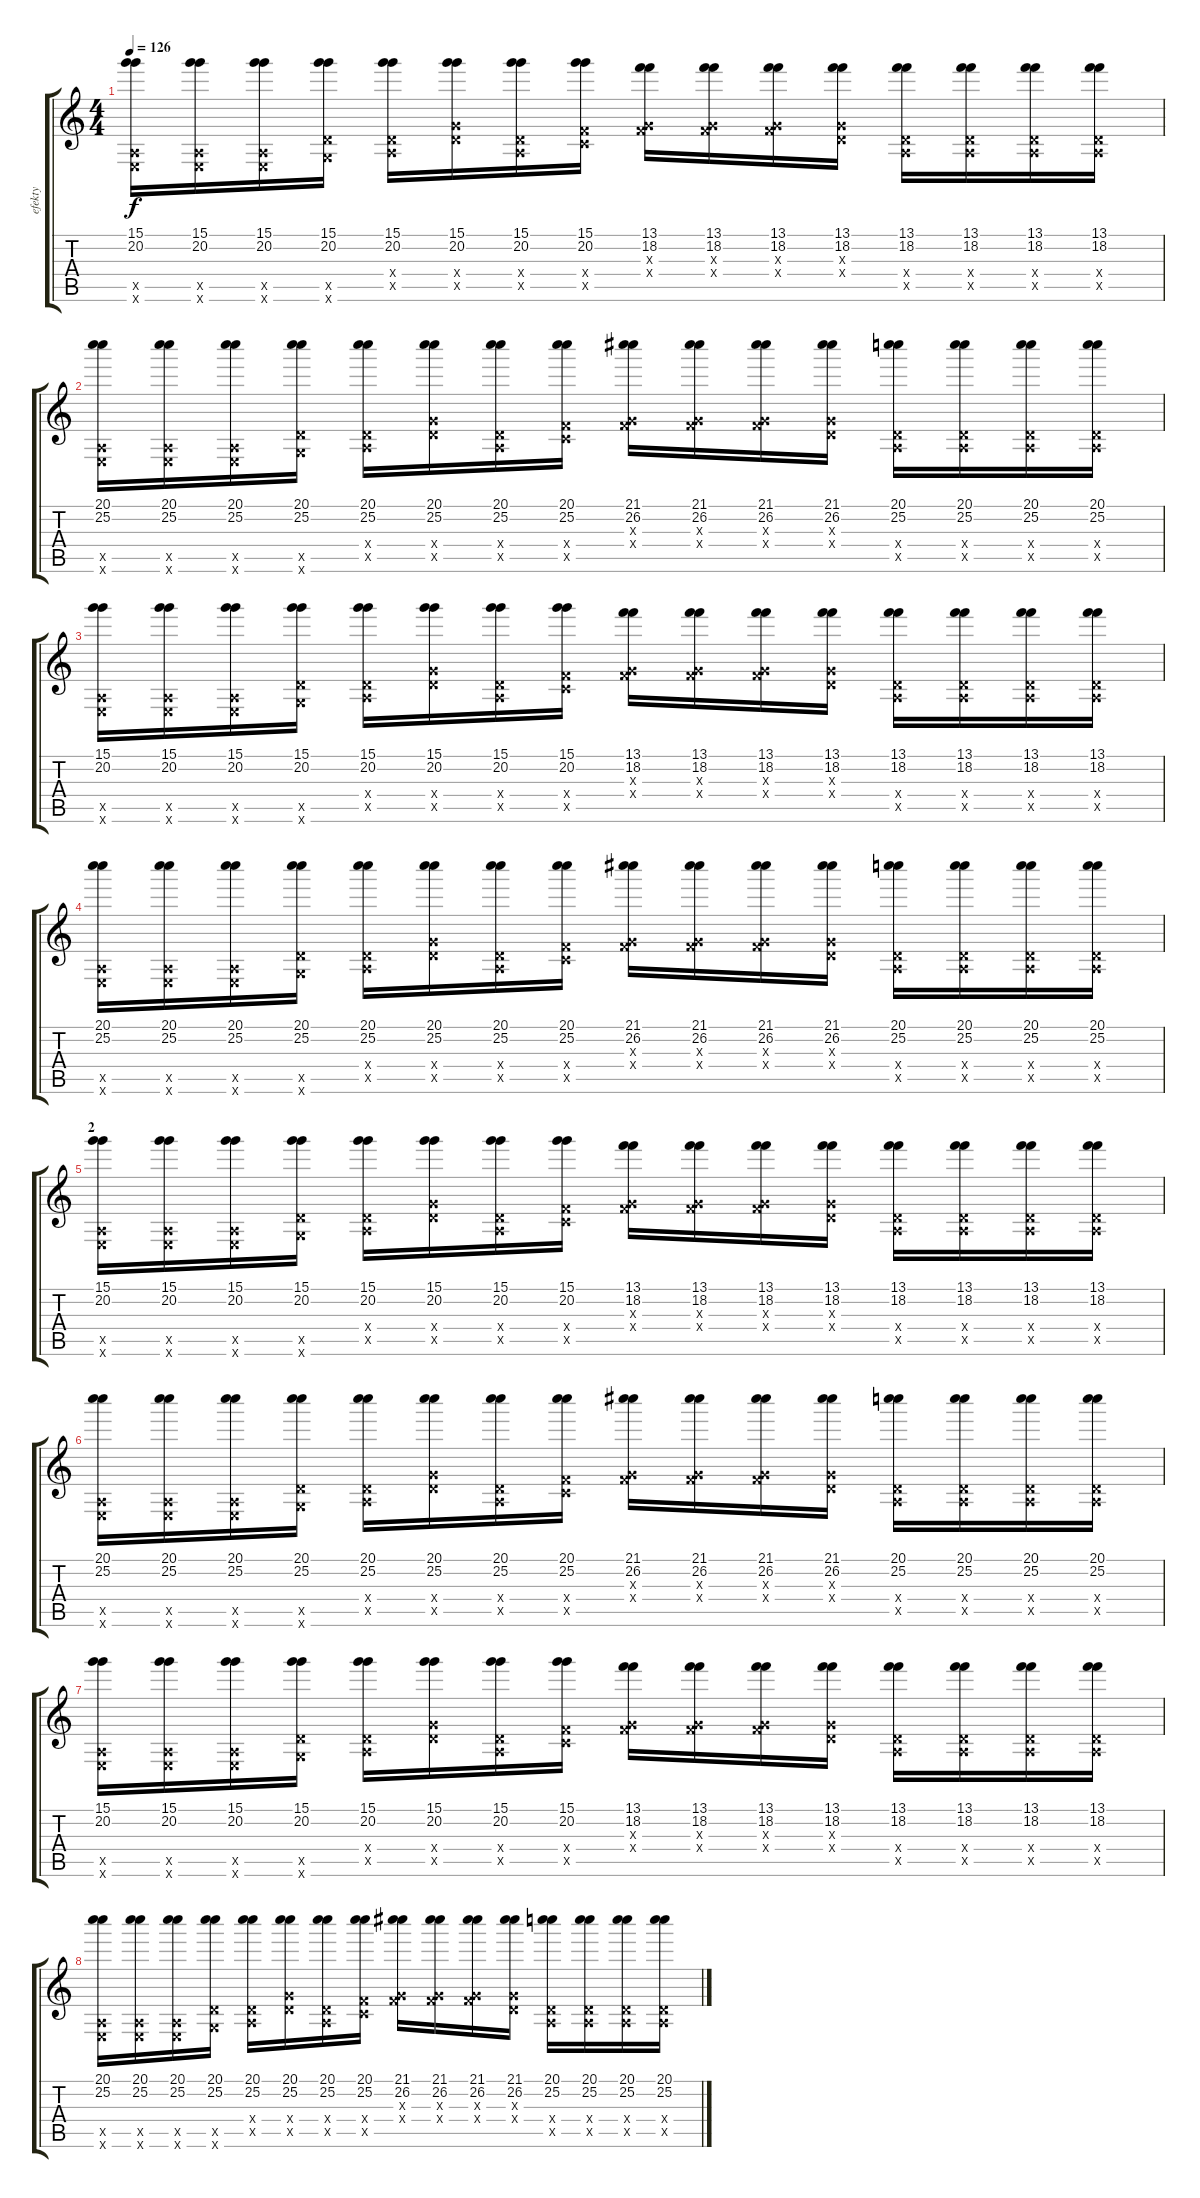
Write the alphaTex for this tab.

\track ("efekty" "efekty") {instrument guitarharmonics}
\staff {score tabs}
\tuning (E4 B3 G3 D3 A2 E2) {hide}
\ts (4 4)
\tempo 126
\clef g2
\ks c
(15.1 20.2 0.5{x} 0.6{x}).16{dy f} (15.1 20.2 0.5{x} 0.6{x}).16 (15.1 20.2 0.5{x} 0.6{x}).16 (15.1 20.2 5.5{x} 3.6{x}).16 (15.1 20.2 0.4{x} 0.5{x}).16 (15.1 20.2 5.4{x} 5.5{x}).16 (15.1 20.2 0.4{x} 0.5{x}).16 (15.1 20.2 3.4{x} 3.5{x}).16 (13.1 18.2 0.3{x} 3.4{x}).16 (13.1 18.2 0.3{x} 3.4{x}).16 (13.1 18.2 0.3{x} 3.4{x}).16 (13.1 18.2 0.3{x} 0.4{x}).16 (13.1 18.2 0.4{x} 0.5{x}).16 (13.1 18.2 0.4{x} 0.5{x}).16 (13.1 18.2 0.4{x} 0.5{x}).16 (13.1 18.2 0.4{x} 0.5{x}).16 |
(20.1 25.2 0.5{x} 0.6{x}).16 (20.1 25.2 0.5{x} 0.6{x}).16 (20.1 25.2 0.5{x} 0.6{x}).16 (20.1 25.2 5.5{x} 3.6{x}).16 (20.1 25.2 0.4{x} 0.5{x}).16 (20.1 25.2 5.4{x} 5.5{x}).16 (20.1 25.2 0.4{x} 0.5{x}).16 (20.1 25.2 3.4{x} 3.5{x}).16 (21.1 26.2 0.3{x} 3.4{x}).16 (21.1 26.2 0.3{x} 3.4{x}).16 (21.1 26.2 0.3{x} 3.4{x}).16 (21.1 26.2 0.3{x} 0.4{x}).16 (20.1 25.2 0.4{x} 0.5{x}).16 (20.1 25.2 0.4{x} 0.5{x}).16 (20.1 25.2 0.4{x} 0.5{x}).16 (20.1 25.2 0.4{x} 0.5{x}).16 |
(15.1 20.2 0.5{x} 0.6{x}).16 (15.1 20.2 0.5{x} 0.6{x}).16 (15.1 20.2 0.5{x} 0.6{x}).16 (15.1 20.2 5.5{x} 3.6{x}).16 (15.1 20.2 0.4{x} 0.5{x}).16 (15.1 20.2 5.4{x} 5.5{x}).16 (15.1 20.2 0.4{x} 0.5{x}).16 (15.1 20.2 3.4{x} 3.5{x}).16 (13.1 18.2 0.3{x} 3.4{x}).16 (13.1 18.2 0.3{x} 3.4{x}).16 (13.1 18.2 0.3{x} 3.4{x}).16 (13.1 18.2 0.3{x} 0.4{x}).16 (13.1 18.2 0.4{x} 0.5{x}).16 (13.1 18.2 0.4{x} 0.5{x}).16 (13.1 18.2 0.4{x} 0.5{x}).16 (13.1 18.2 0.4{x} 0.5{x}).16 |
(20.1 25.2 0.5{x} 0.6{x}).16 (20.1 25.2 0.5{x} 0.6{x}).16 (20.1 25.2 0.5{x} 0.6{x}).16 (20.1 25.2 5.5{x} 3.6{x}).16 (20.1 25.2 0.4{x} 0.5{x}).16 (20.1 25.2 5.4{x} 5.5{x}).16 (20.1 25.2 0.4{x} 0.5{x}).16 (20.1 25.2 3.4{x} 3.5{x}).16 (21.1 26.2 0.3{x} 3.4{x}).16 (21.1 26.2 0.3{x} 3.4{x}).16 (21.1 26.2 0.3{x} 3.4{x}).16 (21.1 26.2 0.3{x} 0.4{x}).16 (20.1 25.2 0.4{x} 0.5{x}).16 (20.1 25.2 0.4{x} 0.5{x}).16 (20.1 25.2 0.4{x} 0.5{x}).16 (20.1 25.2 0.4{x} 0.5{x}).16 |
\section ("" "2")
(15.1 20.2 0.5{x} 0.6{x}).16 (15.1 20.2 0.5{x} 0.6{x}).16 (15.1 20.2 0.5{x} 0.6{x}).16 (15.1 20.2 5.5{x} 3.6{x}).16 (15.1 20.2 0.4{x} 0.5{x}).16 (15.1 20.2 5.4{x} 5.5{x}).16 (15.1 20.2 0.4{x} 0.5{x}).16 (15.1 20.2 3.4{x} 3.5{x}).16 (13.1 18.2 0.3{x} 3.4{x}).16 (13.1 18.2 0.3{x} 3.4{x}).16 (13.1 18.2 0.3{x} 3.4{x}).16 (13.1 18.2 0.3{x} 0.4{x}).16 (13.1 18.2 0.4{x} 0.5{x}).16 (13.1 18.2 0.4{x} 0.5{x}).16 (13.1 18.2 0.4{x} 0.5{x}).16 (13.1 18.2 0.4{x} 0.5{x}).16 |
(20.1 25.2 0.5{x} 0.6{x}).16 (20.1 25.2 0.5{x} 0.6{x}).16 (20.1 25.2 0.5{x} 0.6{x}).16 (20.1 25.2 5.5{x} 3.6{x}).16 (20.1 25.2 0.4{x} 0.5{x}).16 (20.1 25.2 5.4{x} 5.5{x}).16 (20.1 25.2 0.4{x} 0.5{x}).16 (20.1 25.2 3.4{x} 3.5{x}).16 (21.1 26.2 0.3{x} 3.4{x}).16 (21.1 26.2 0.3{x} 3.4{x}).16 (21.1 26.2 0.3{x} 3.4{x}).16 (21.1 26.2 0.3{x} 0.4{x}).16 (20.1 25.2 0.4{x} 0.5{x}).16 (20.1 25.2 0.4{x} 0.5{x}).16 (20.1 25.2 0.4{x} 0.5{x}).16 (20.1 25.2 0.4{x} 0.5{x}).16 |
(15.1 20.2 0.5{x} 0.6{x}).16 (15.1 20.2 0.5{x} 0.6{x}).16 (15.1 20.2 0.5{x} 0.6{x}).16 (15.1 20.2 5.5{x} 3.6{x}).16 (15.1 20.2 0.4{x} 0.5{x}).16 (15.1 20.2 5.4{x} 5.5{x}).16 (15.1 20.2 0.4{x} 0.5{x}).16 (15.1 20.2 3.4{x} 3.5{x}).16 (13.1 18.2 0.3{x} 3.4{x}).16 (13.1 18.2 0.3{x} 3.4{x}).16 (13.1 18.2 0.3{x} 3.4{x}).16 (13.1 18.2 0.3{x} 0.4{x}).16 (13.1 18.2 0.4{x} 0.5{x}).16 (13.1 18.2 0.4{x} 0.5{x}).16 (13.1 18.2 0.4{x} 0.5{x}).16 (13.1 18.2 0.4{x} 0.5{x}).16 |
(20.1 25.2 0.5{x} 0.6{x}).16 (20.1 25.2 0.5{x} 0.6{x}).16 (20.1 25.2 0.5{x} 0.6{x}).16 (20.1 25.2 5.5{x} 3.6{x}).16 (20.1 25.2 0.4{x} 0.5{x}).16 (20.1 25.2 5.4{x} 5.5{x}).16 (20.1 25.2 0.4{x} 0.5{x}).16 (20.1 25.2 3.4{x} 3.5{x}).16 (21.1 26.2 0.3{x} 3.4{x}).16 (21.1 26.2 0.3{x} 3.4{x}).16 (21.1 26.2 0.3{x} 3.4{x}).16 (21.1 26.2 0.3{x} 0.4{x}).16 (20.1 25.2 0.4{x} 0.5{x}).16 (20.1 25.2 0.4{x} 0.5{x}).16 (20.1 25.2 0.4{x} 0.5{x}).16 (20.1 25.2 0.4{x} 0.5{x}).16
